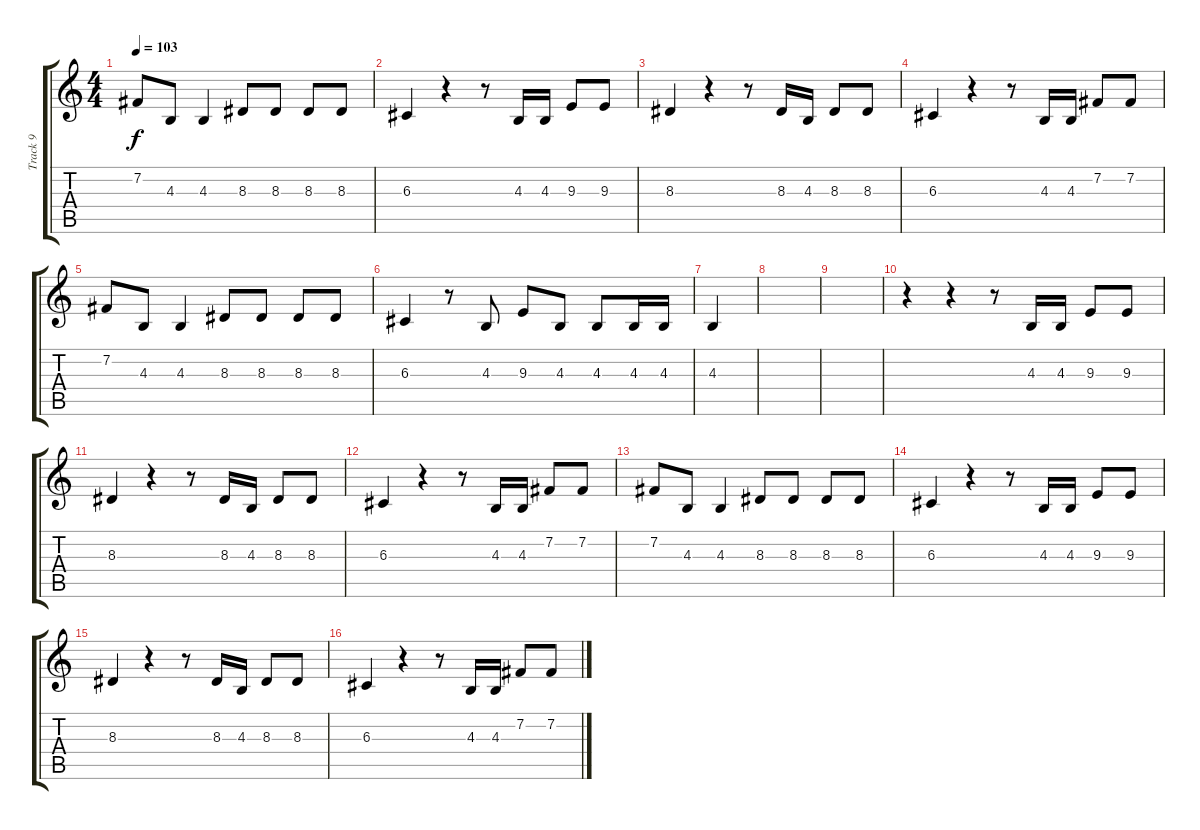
\track ("Track 9" "Track 9") {instrument electricgrandpiano}
\staff {score tabs}
\tuning (E4 B3 G3 D3 A2 E2) {hide}
\ts (4 4)
\tempo 103
\clef g2
\ks c
7.2.8{dy f} 4.3.8 4.3.4 8.3.8 8.3.8 8.3.8 8.3.8 |
6.3.4 r.4 r.8 4.3.16 4.3.16 9.3.8 9.3.8 |
8.3.4 r.4 r.8 8.3.16 4.3.16 8.3.8 8.3.8 |
6.3.4 r.4 r.8 4.3.16 4.3.16 7.2.8 7.2.8 |
7.2.8 4.3.8 4.3.4 8.3.8 8.3.8 8.3.8 8.3.8 |
6.3.4 r.8 4.3.8 9.3.8 4.3.8 4.3.8 4.3.16 4.3.16 |
4.3.4 |
|
|
r.4 r.4 r.8 4.3.16 4.3.16 9.3.8 9.3.8 |
8.3.4 r.4 r.8 8.3.16 4.3.16 8.3.8 8.3.8 |
6.3.4 r.4 r.8 4.3.16 4.3.16 7.2.8 7.2.8 |
7.2.8 4.3.8 4.3.4 8.3.8 8.3.8 8.3.8 8.3.8 |
6.3.4 r.4 r.8 4.3.16 4.3.16 9.3.8 9.3.8 |
8.3.4 r.4 r.8 8.3.16 4.3.16 8.3.8 8.3.8 |
6.3.4 r.4 r.8 4.3.16 4.3.16 7.2.8 7.2.8
